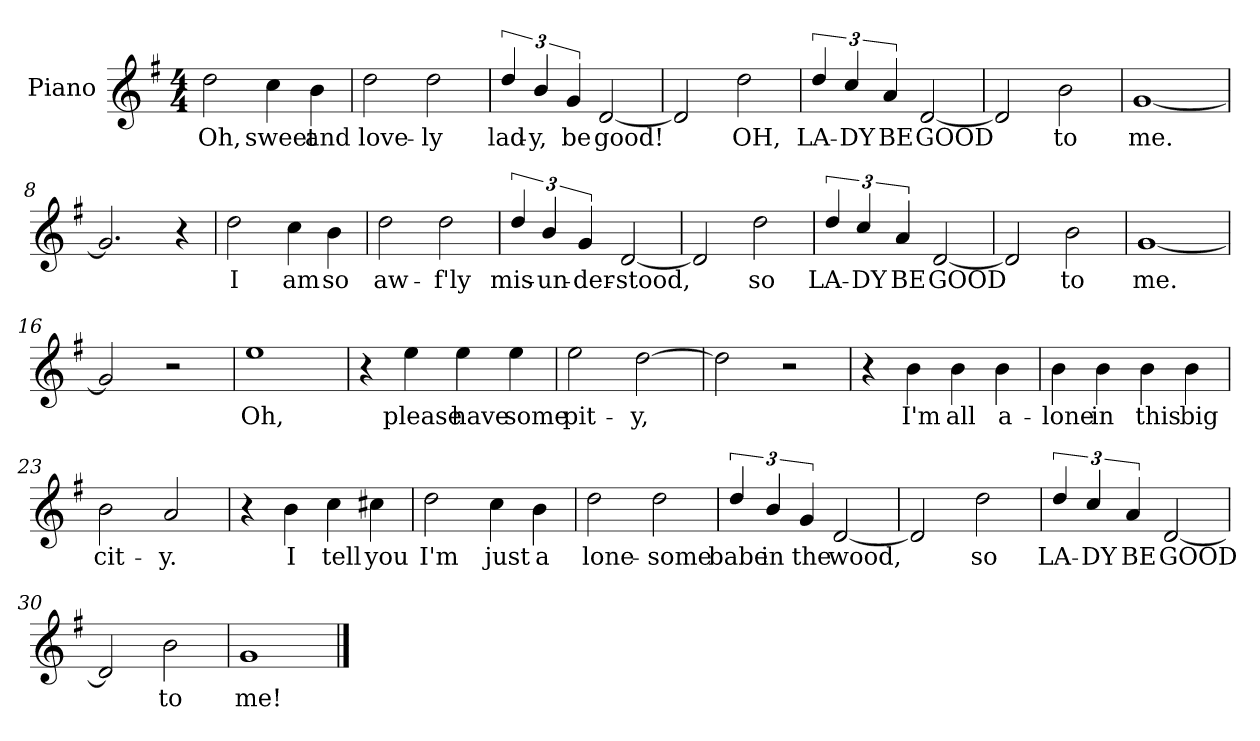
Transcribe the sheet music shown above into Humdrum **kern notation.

**kern	**text
*part1	*part1
*staff1	*staff1
*I"Piano	*
*I'Pno	*
*clefG2	*
*k[f#]	*
*M4/4	*
=1	=1
!	!LO:LY:b
2dd\	Oh,
!	!LO:LY:b
4cc\	sweet
!	!LO:LY:b
4b\	and
=2	=2
!	!LO:LY:b
2dd\	love-
!	!LO:LY:b
2dd\	-ly
=3	=3
!	!LO:LY:b
6dd/	lad-
!	!LO:LY:b
6b/	-y,
!	!LO:LY:b
6g/	be
!	!LO:LY:b
[2d/	good!
=4	=4
2d/]	.
!	!LO:LY:b
2dd\	OH,
!!LO:LB:g=z
=5	=5
!	!LO:LY:b
6dd/	LA-
!	!LO:LY:b
6cc/	-DY
!	!LO:LY:b
6a/	BE
!	!LO:LY:b
[2d/	GOOD
=6	=6
2d/]	.
!	!LO:LY:b
2b\	to
=7	=7
!	!LO:LY:b
[1g	me.
=8	=8
2.g/]	.
4r	.
!!LO:LB:g=z
=9	=9
!	!LO:LY:b
2dd\	I
!	!LO:LY:b
4cc\	am
!	!LO:LY:b
4b\	so
=10	=10
!	!LO:LY:b
2dd\	aw-
!	!LO:LY:b
2dd\	-f'ly
=11	=11
!	!LO:LY:b
6dd/	mis-
!	!LO:LY:b
6b/	-un-
!	!LO:LY:b
6g/	-der-
!	!LO:LY:b
[2d/	-stood,
=12	=12
2d/]	.
!	!LO:LY:b
2dd\	so
!!LO:LB:g=z
=13	=13
!	!LO:LY:b
6dd/	LA-
!	!LO:LY:b
6cc/	-DY
!	!LO:LY:b
6a/	BE
!	!LO:LY:b
[2d/	GOOD
=14	=14
2d/]	.
!	!LO:LY:b
2b\	to
=15	=15
!	!LO:LY:b
[1g	me.
=16	=16
2g/]	.
2r	.
!!LO:LB:g=z
=17	=17
!	!LO:LY:b
1ee	Oh,
=18	=18
4r	.
!	!LO:LY:b
4ee\	please
!	!LO:LY:b
4ee\	have
!	!LO:LY:b
4ee\	some
=19	=19
!	!LO:LY:b
2ee\	pit-
!	!LO:LY:b
[2dd\	-y,
=20	=20
2dd\]	.
2r	.
!!LO:LB:g=z
=21	=21
4r	.
!	!LO:LY:b
4b\	I'm
!	!LO:LY:b
4b\	all
!	!LO:LY:b
4b\	a-
=22	=22
!	!LO:LY:b
4b\	-lone
!	!LO:LY:b
4b\	in
!	!LO:LY:b
4b\	this
!	!LO:LY:b
4b\	big
=23	=23
!	!LO:LY:b
2b\	cit-
!	!LO:LY:b
2a/	-y.
!!LO:LB:g=z
=24	=24
4r	.
!	!LO:LY:b
4b\	I
!	!LO:LY:b
4cc\	tell
!	!LO:LY:b
4cc#X\	you
=25	=25
!	!LO:LY:b
2dd\	I'm
!	!LO:LY:b
4cc\	just
!	!LO:LY:b
4b\	a
=26	=26
!	!LO:LY:b
2dd\	lone-
!	!LO:LY:b
2dd\	-some
=27	=27
!	!LO:LY:b
6dd/	babe
!	!LO:LY:b
6b/	in
!	!LO:LY:b
6g/	the
!	!LO:LY:b
[2d/	wood,
!!LO:LB:g=z
=28	=28
2d/]	.
!	!LO:LY:b
2dd\	so
=29	=29
!	!LO:LY:b
6dd/	LA-
!	!LO:LY:b
6cc/	-DY
!	!LO:LY:b
6a/	BE
!	!LO:LY:b
[2d/	GOOD
=30	=30
2d/]	.
!	!LO:LY:b
2b\	to
=31	=31
!	!LO:LY:b
1g	me!
==	==
*-	*-
